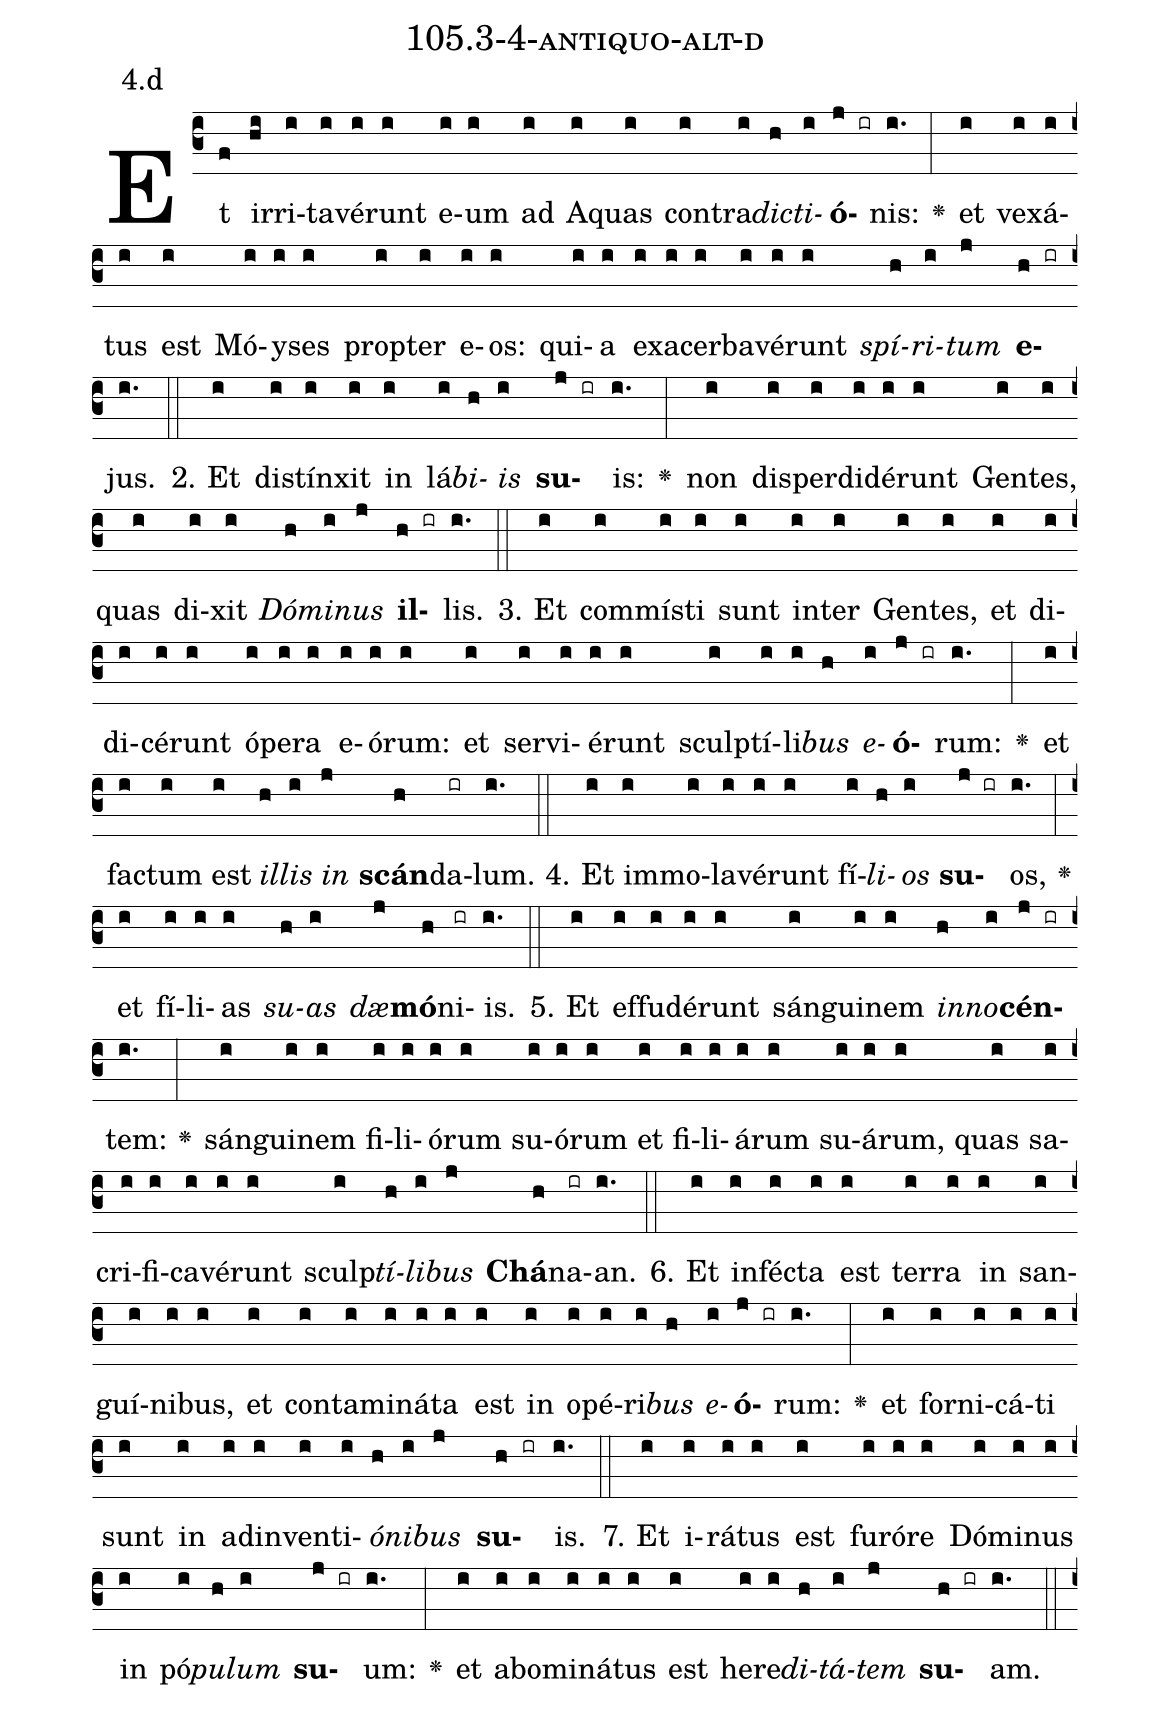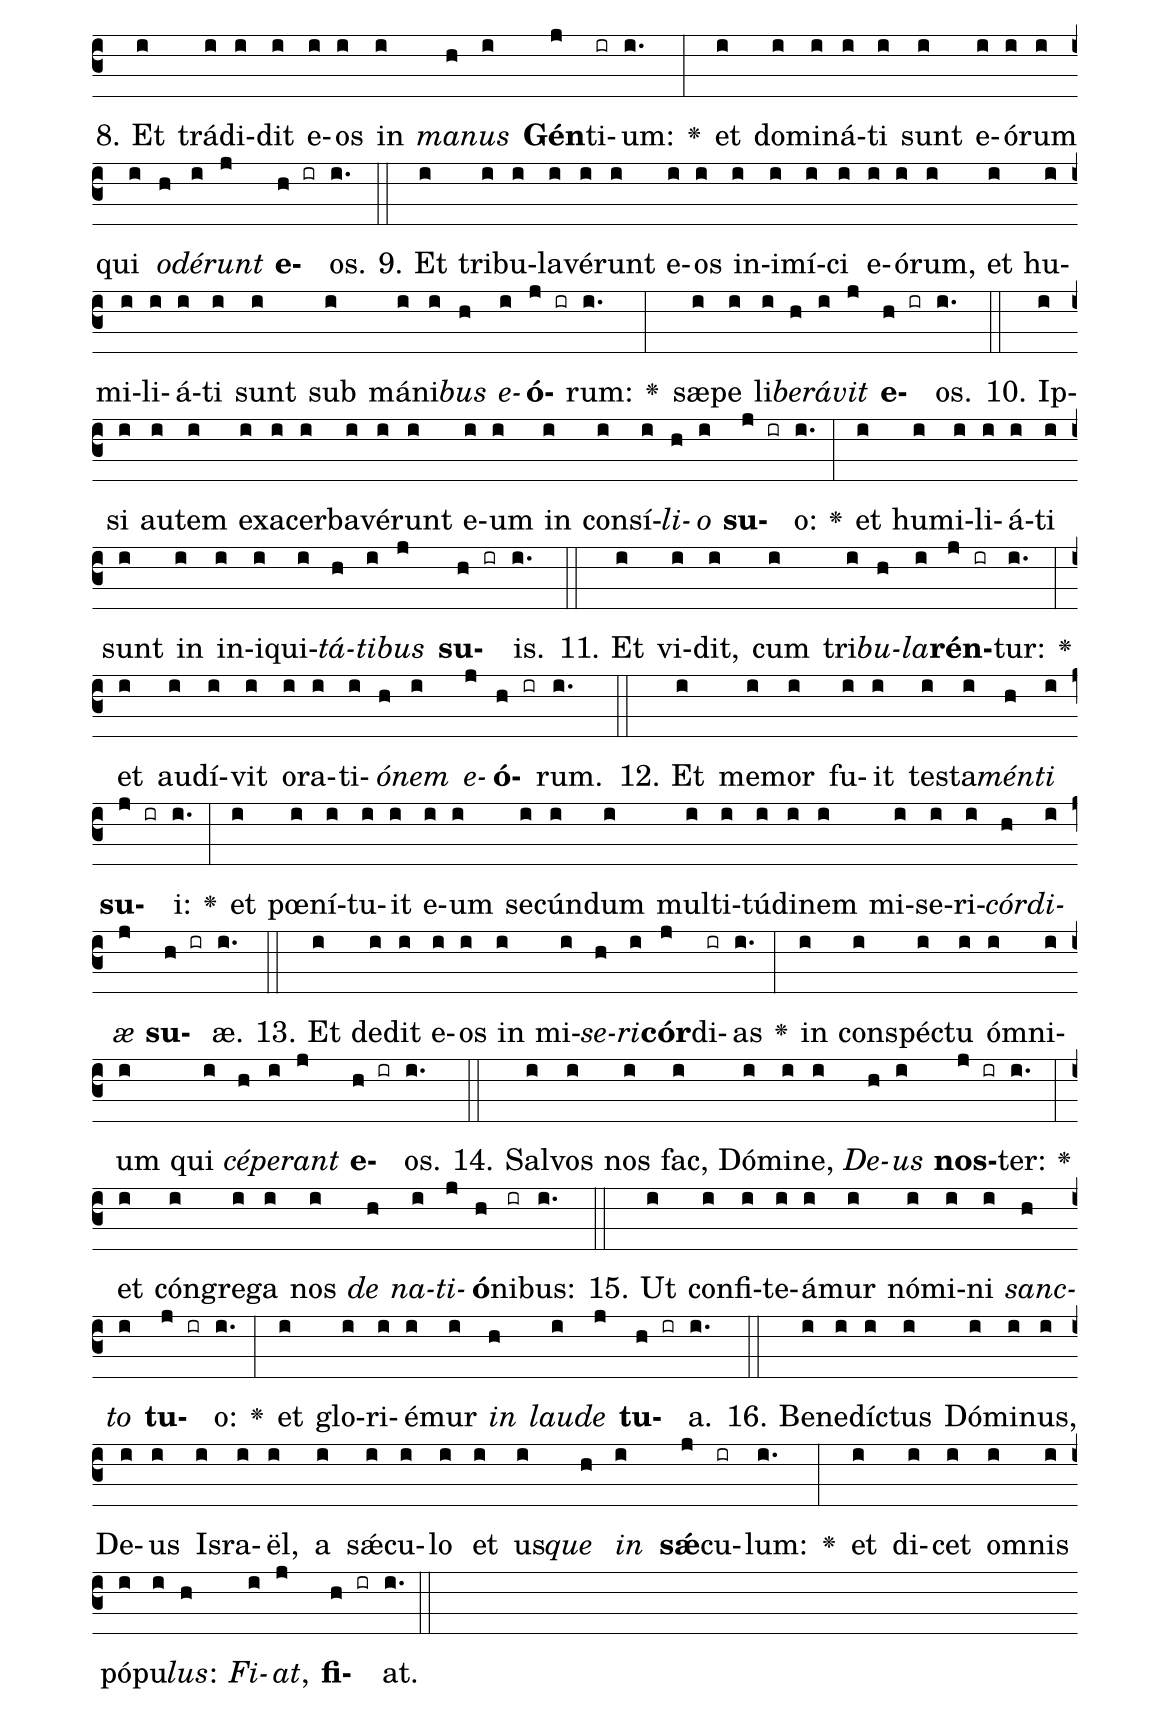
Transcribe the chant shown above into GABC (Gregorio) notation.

name: 105.3-4-antiquo-alt-d;
annotation: 4.d;
%%
(c3)Et(f) ir(hi)ri(i)ta(i)vé(i)runt(i) e(i)um(i) ad(i) A(i)quas(i) con(i)tra(i)<i>dic</i>(h)<i>ti</i>(i)<b>ó</b>(j ir)nis:(i.) <v>\greheightstar</v>(:) et(i) ve(i)xá(i)tus(i) est(i) Mó(i)y(i)ses(i) prop(i)ter(i) e(i)os:(i) qui(i)a(i) ex(i)a(i)cer(i)ba(i)vé(i)runt(i) <i>spí</i>(h)<i>ri</i>(i)<i>tum</i>(j) <b>e</b>(h ir)jus.(i.) (::)
2. Et(i) di(i)stín(i)xit(i) in(i) lá(i)<i>bi</i>(h)<i>is</i>(i) <b>su</b>(j ir)is:(i.) <v>\greheightstar</v>(:) non(i) dis(i)per(i)di(i)dé(i)runt(i) Gen(i)tes,(i) quas(i) di(i)xit(i) <i>Dó</i>(h)<i>mi</i>(i)<i>nus</i>(j) <b>il</b>(h ir)lis.(i.) (::)
3. Et(i) com(i)mís(i)ti(i) sunt(i) in(i)ter(i) Gen(i)tes,(i) et(i) di(i)di(i)cé(i)runt(i) ó(i)pe(i)ra(i) e(i)ó(i)rum:(i) et(i) ser(i)vi(i)é(i)runt(i) sculp(i)tí(i)li(i)<i>bus</i>(h) <i>e</i>(i)<b>ó</b>(j ir)rum:(i.) <v>\greheightstar</v>(:) et(i) fac(i)tum(i) est(i) <i>il</i>(h)<i>lis</i>(i) <i>in</i>(j) <b>scán</b>(h)da(ir)lum.(i.) (::)
4. Et(i) im(i)mo(i)la(i)vé(i)runt(i) fí(i)<i>li</i>(h)<i>os</i>(i) <b>su</b>(j ir)os,(i.) <v>\greheightstar</v>(:) et(i) fí(i)li(i)as(i) <i>su</i>(h)<i>as</i>(i) <i>dæ</i>(j)<b>mó</b>(h)ni(ir)is.(i.) (::)
5. Et(i) ef(i)fu(i)dé(i)runt(i) sán(i)gui(i)nem(i) <i>in</i>(h)<i>no</i>(i)<b>cén</b>(j ir)tem:(i.) <v>\greheightstar</v>(:) sán(i)gui(i)nem(i) fi(i)li(i)ó(i)rum(i) su(i)ó(i)rum(i) et(i) fi(i)li(i)á(i)rum(i) su(i)á(i)rum,(i) quas(i) sa(i)cri(i)fi(i)ca(i)vé(i)runt(i) sculp(i)<i>tí</i>(h)<i>li</i>(i)<i>bus</i>(j) <b>Chá</b>(h)na(ir)an.(i.) (::)
6. Et(i) in(i)féc(i)ta(i) est(i) ter(i)ra(i) in(i) san(i)guí(i)ni(i)bus,(i) et(i) con(i)ta(i)mi(i)ná(i)ta(i) est(i) in(i) o(i)pé(i)ri(i)<i>bus</i>(h) <i>e</i>(i)<b>ó</b>(j ir)rum:(i.) <v>\greheightstar</v>(:) et(i) for(i)ni(i)cá(i)ti(i) sunt(i) in(i) ad(i)in(i)ven(i)ti(i)<i>ó</i>(h)<i>ni</i>(i)<i>bus</i>(j) <b>su</b>(h ir)is.(i.) (::)
7. Et(i) i(i)rá(i)tus(i) est(i) fu(i)ró(i)re(i) Dó(i)mi(i)nus(i) in(i) pó(i)<i>pu</i>(h)<i>lum</i>(i) <b>su</b>(j ir)um:(i.) <v>\greheightstar</v>(:) et(i) ab(i)o(i)mi(i)ná(i)tus(i) est(i) he(i)re(i)<i>di</i>(h)<i>tá</i>(i)<i>tem</i>(j) <b>su</b>(h ir)am.(i.) (::)
8. Et(i) trá(i)di(i)dit(i) e(i)os(i) in(i) <i>ma</i>(h)<i>nus</i>(i) <b>Gén</b>(j)ti(ir)um:(i.) <v>\greheightstar</v>(:) et(i) do(i)mi(i)ná(i)ti(i) sunt(i) e(i)ó(i)rum(i) qui(i) <i>o</i>(h)<i>dé</i>(i)<i>runt</i>(j) <b>e</b>(h ir)os.(i.) (::)
9. Et(i) tri(i)bu(i)la(i)vé(i)runt(i) e(i)os(i) in(i)i(i)mí(i)ci(i) e(i)ó(i)rum,(i) et(i) hu(i)mi(i)li(i)á(i)ti(i) sunt(i) sub(i) má(i)ni(i)<i>bus</i>(h) <i>e</i>(i)<b>ó</b>(j ir)rum:(i.) <v>\greheightstar</v>(:) sæ(i)pe(i) li(i)<i>be</i>(h)<i>rá</i>(i)<i>vit</i>(j) <b>e</b>(h ir)os.(i.) (::)
10. Ip(i)si(i) au(i)tem(i) ex(i)a(i)cer(i)ba(i)vé(i)runt(i) e(i)um(i) in(i) con(i)sí(i)<i>li</i>(h)<i>o</i>(i) <b>su</b>(j ir)o:(i.) <v>\greheightstar</v>(:) et(i) hu(i)mi(i)li(i)á(i)ti(i) sunt(i) in(i) in(i)i(i)qui(i)<i>tá</i>(h)<i>ti</i>(i)<i>bus</i>(j) <b>su</b>(h ir)is.(i.) (::)
11. Et(i) vi(i)dit,(i) cum(i) tri(i)<i>bu</i>(h)<i>la</i>(i)<b>rén</b>(j ir)tur:(i.) <v>\greheightstar</v>(:) et(i) au(i)dí(i)vit(i) o(i)ra(i)ti(i)<i>ó</i>(h)<i>nem</i>(i) <i>e</i>(j)<b>ó</b>(h ir)rum.(i.) (::)
12. Et(i) me(i)mor(i) fu(i)it(i) tes(i)ta(i)<i>mén</i>(h)<i>ti</i>(i) <b>su</b>(j ir)i:(i.) <v>\greheightstar</v>(:) et(i) pœ(i)ní(i)tu(i)it(i) e(i)um(i) se(i)cún(i)dum(i) mul(i)ti(i)tú(i)di(i)nem(i) mi(i)se(i)ri(i)<i>cór</i>(h)<i>di</i>(i)<i>æ</i>(j) <b>su</b>(h ir)æ.(i.) (::)
13. Et(i) de(i)dit(i) e(i)os(i) in(i) mi(i)<i>se</i>(h)<i>ri</i>(i)<b>cór</b>(j)di(ir)as(i.) <v>\greheightstar</v>(:) in(i) con(i)spéc(i)tu(i) óm(i)ni(i)um(i) qui(i) <i>cé</i>(h)<i>pe</i>(i)<i>rant</i>(j) <b>e</b>(h ir)os.(i.) (::)
14. Sal(i)vos(i) nos(i) fac,(i) Dó(i)mi(i)ne,(i) <i>De</i>(h)<i>us</i>(i) <b>nos</b>(j ir)ter:(i.) <v>\greheightstar</v>(:) et(i) cón(i)gre(i)ga(i) nos(i) <i>de</i>(h) <i>na</i>(i)<i>ti</i>(j)<b>ó</b>(h)ni(ir)bus:(i.) (::)
15. Ut(i) con(i)fi(i)te(i)á(i)mur(i) nó(i)mi(i)ni(i) <i>sanc</i>(h)<i>to</i>(i) <b>tu</b>(j ir)o:(i.) <v>\greheightstar</v>(:) et(i) glo(i)ri(i)é(i)mur(i) <i>in</i>(h) <i>lau</i>(i)<i>de</i>(j) <b>tu</b>(h ir)a.(i.) (::)
16. Be(i)ne(i)díc(i)tus(i) Dó(i)mi(i)nus,(i) De(i)us(i) Is(i)ra(i)ël,(i) a(i) sǽ(i)cu(i)lo(i) et(i) us(i)<i>que</i>(h) <i>in</i>(i) <b>sǽ</b>(j)cu(ir)lum:(i.) <v>\greheightstar</v>(:) et(i) di(i)cet(i) om(i)nis(i) pó(i)pu(i)<i>lus</i>:(h) <i>Fi</i>(i)<i>at</i>,(j) <b>fi</b>(h ir)at.(i.) (::)
